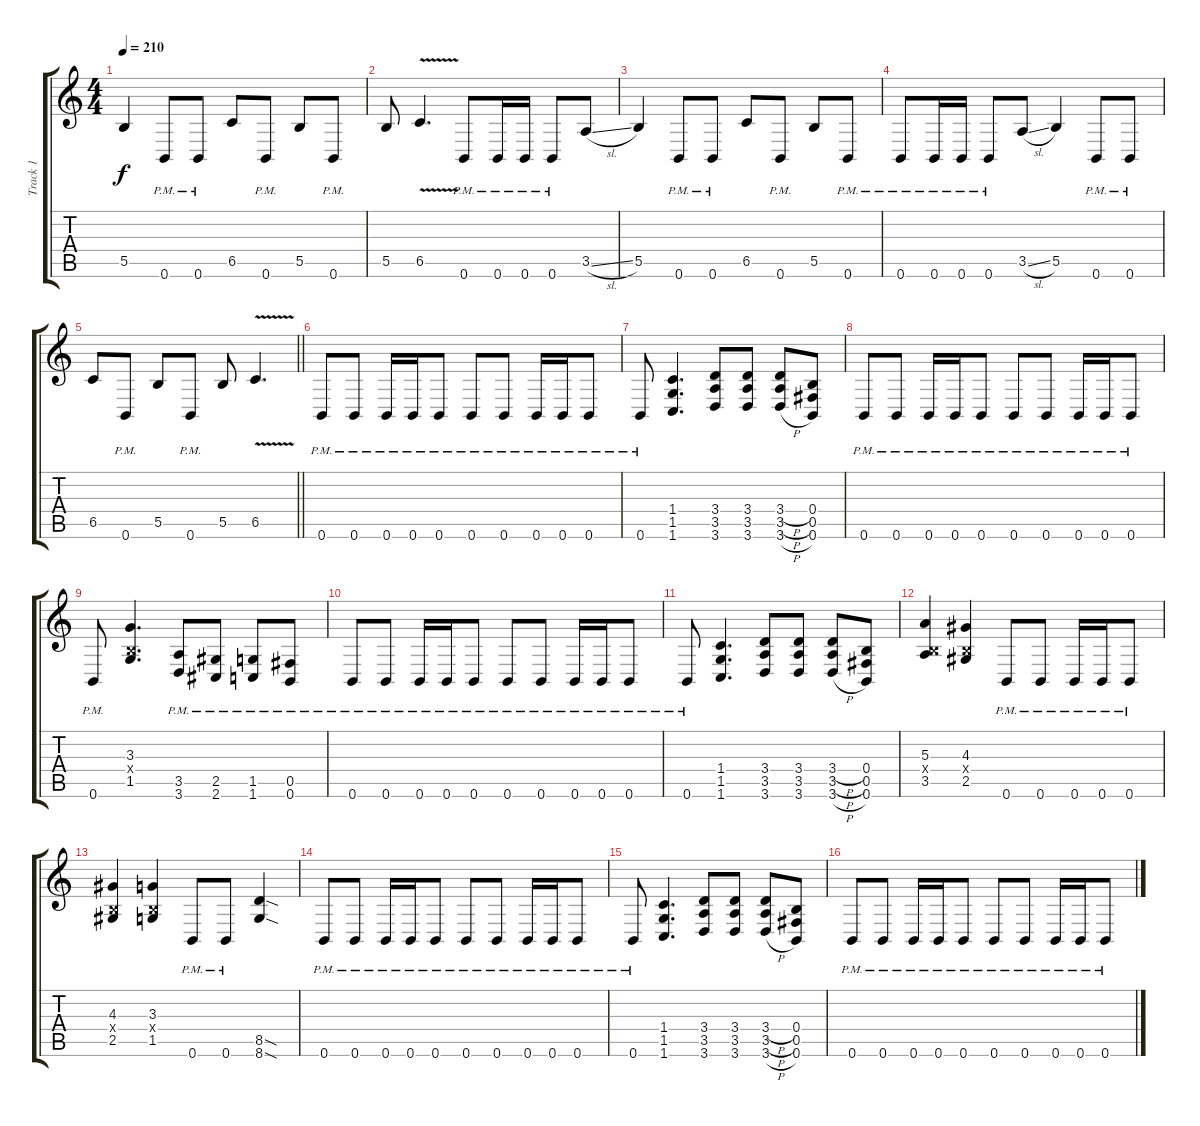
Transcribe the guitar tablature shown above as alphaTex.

\track ("Track 1" "Track 1") {instrument distortionguitar}
\staff {score tabs}
\tuning (Db4 Ab3 E3 B2 Gb2 B1) {hide}
\ts (4 4)
\tempo 210
\clef g2
\ks c
5.5.4{dy f} 0.6{pm}.8 0.6{pm}.8 6.5.8 0.6{pm}.8 5.5.8 0.6{pm}.8 |
5.5.8 6.5{v}.4{d} 0.6{pm}.8 0.6{pm}.16 0.6{pm}.16 0.6{pm}.8 3.5{sl}.8 |
5.5.4 0.6{pm}.8 0.6{pm}.8 6.5.8 0.6{pm}.8 5.5.8 0.6{pm}.8 |
0.6{pm}.8 0.6{pm}.16 0.6{pm}.16 0.6{pm}.8 3.5{sl}.8 5.5.4 0.6{pm}.8 0.6{pm}.8 |
\barLineRight lightlight
6.5.8 0.6{pm}.8 5.5.8 0.6{pm}.8 5.5.8 6.5{v}.4{d} |
0.6{pm}.8 0.6{pm}.8 0.6{pm}.16 0.6{pm}.16 0.6{pm}.8 0.6{pm}.8 0.6{pm}.8 0.6{pm}.16 0.6{pm}.16 0.6{pm}.8 |
0.6{pm}.8 (1.4 1.5 1.6).4{d} (3.4 3.5 3.6).8 (3.4 3.5 3.6).8 (3.4{h} 3.5{h} 3.6{h}).8 (0.4 0.5 0.6).8 |
0.6{pm}.8 0.6{pm}.8 0.6{pm}.16 0.6{pm}.16 0.6{pm}.8 0.6{pm}.8 0.6{pm}.8 0.6{pm}.16 0.6{pm}.16 0.6{pm}.8 |
0.6{pm}.8 (3.3 0.4{x} 1.5).4{d} (3.5{pm} 3.6{pm}).8 (2.5{pm} 2.6{pm}).8 (1.5{pm} 1.6{pm}).8 (0.5{pm} 0.6{pm}).8 |
0.6{pm}.8 0.6{pm}.8 0.6{pm}.16 0.6{pm}.16 0.6{pm}.8 0.6{pm}.8 0.6{pm}.8 0.6{pm}.16 0.6{pm}.16 0.6{pm}.8 |
0.6{pm}.8 (1.4 1.5 1.6).4{d} (3.4 3.5 3.6).8 (3.4 3.5 3.6).8 (3.4{h} 3.5{h} 3.6{h}).8 (0.4 0.5 0.6).8 |
(5.3 0.4{x} 3.5).4 (4.3 0.4{x} 2.5).4 0.6{pm}.8 0.6{pm}.8 0.6{pm}.16 0.6{pm}.16 0.6{pm}.8 |
(4.3 0.4{x} 2.5).4 (3.3 0.4{x} 1.5).4 0.6{pm}.8 0.6{pm}.8 (8.5{sod} 8.6{sod}).4 |
0.6{pm}.8 0.6{pm}.8 0.6{pm}.16 0.6{pm}.16 0.6{pm}.8 0.6{pm}.8 0.6{pm}.8 0.6{pm}.16 0.6{pm}.16 0.6{pm}.8 |
0.6{pm}.8 (1.4 1.5 1.6).4{d} (3.4 3.5 3.6).8 (3.4 3.5 3.6).8 (3.4{h} 3.5{h} 3.6{h}).8 (0.4 0.5 0.6).8 |
0.6{pm}.8 0.6{pm}.8 0.6{pm}.16 0.6{pm}.16 0.6{pm}.8 0.6{pm}.8 0.6{pm}.8 0.6{pm}.16 0.6{pm}.16 0.6{pm}.8
